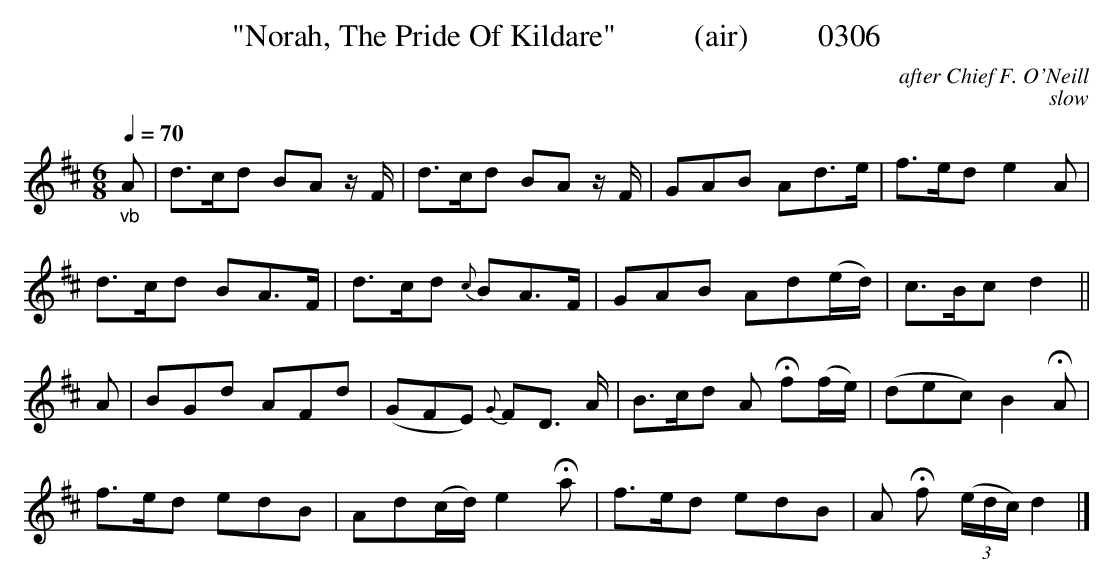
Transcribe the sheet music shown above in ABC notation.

X:1
T:"Norah, The Pride Of Kildare"          (air)         0306
C:after Chief F. O'Neill
C:slow
Q:1/4=70
M:6/8
L:1/8
K:D
"_vb"A|d3/2c/2d BA z/2F/2|d3/2c/2d BA z/2F/2|GAB Ad3/2e/2|f3/2e/2d e2A|
d3/2c/2d BA3/2F/2|d3/2c/2d {c}BA3/2F/2|GAB Ad(e/2d/2)|c3/2B/2c d2||
A|BGd AFd|(GFE) {G}FD3/2 A/2|B3/2c/2d A Hf(f/2e/2)|(dec) B2 HA|
f3/2e/2d edB|Ad(c/2d/2) e2 Ha|f3/2e/2d edB|A  Hf  (3(e/2d/2c/2) d2|]
